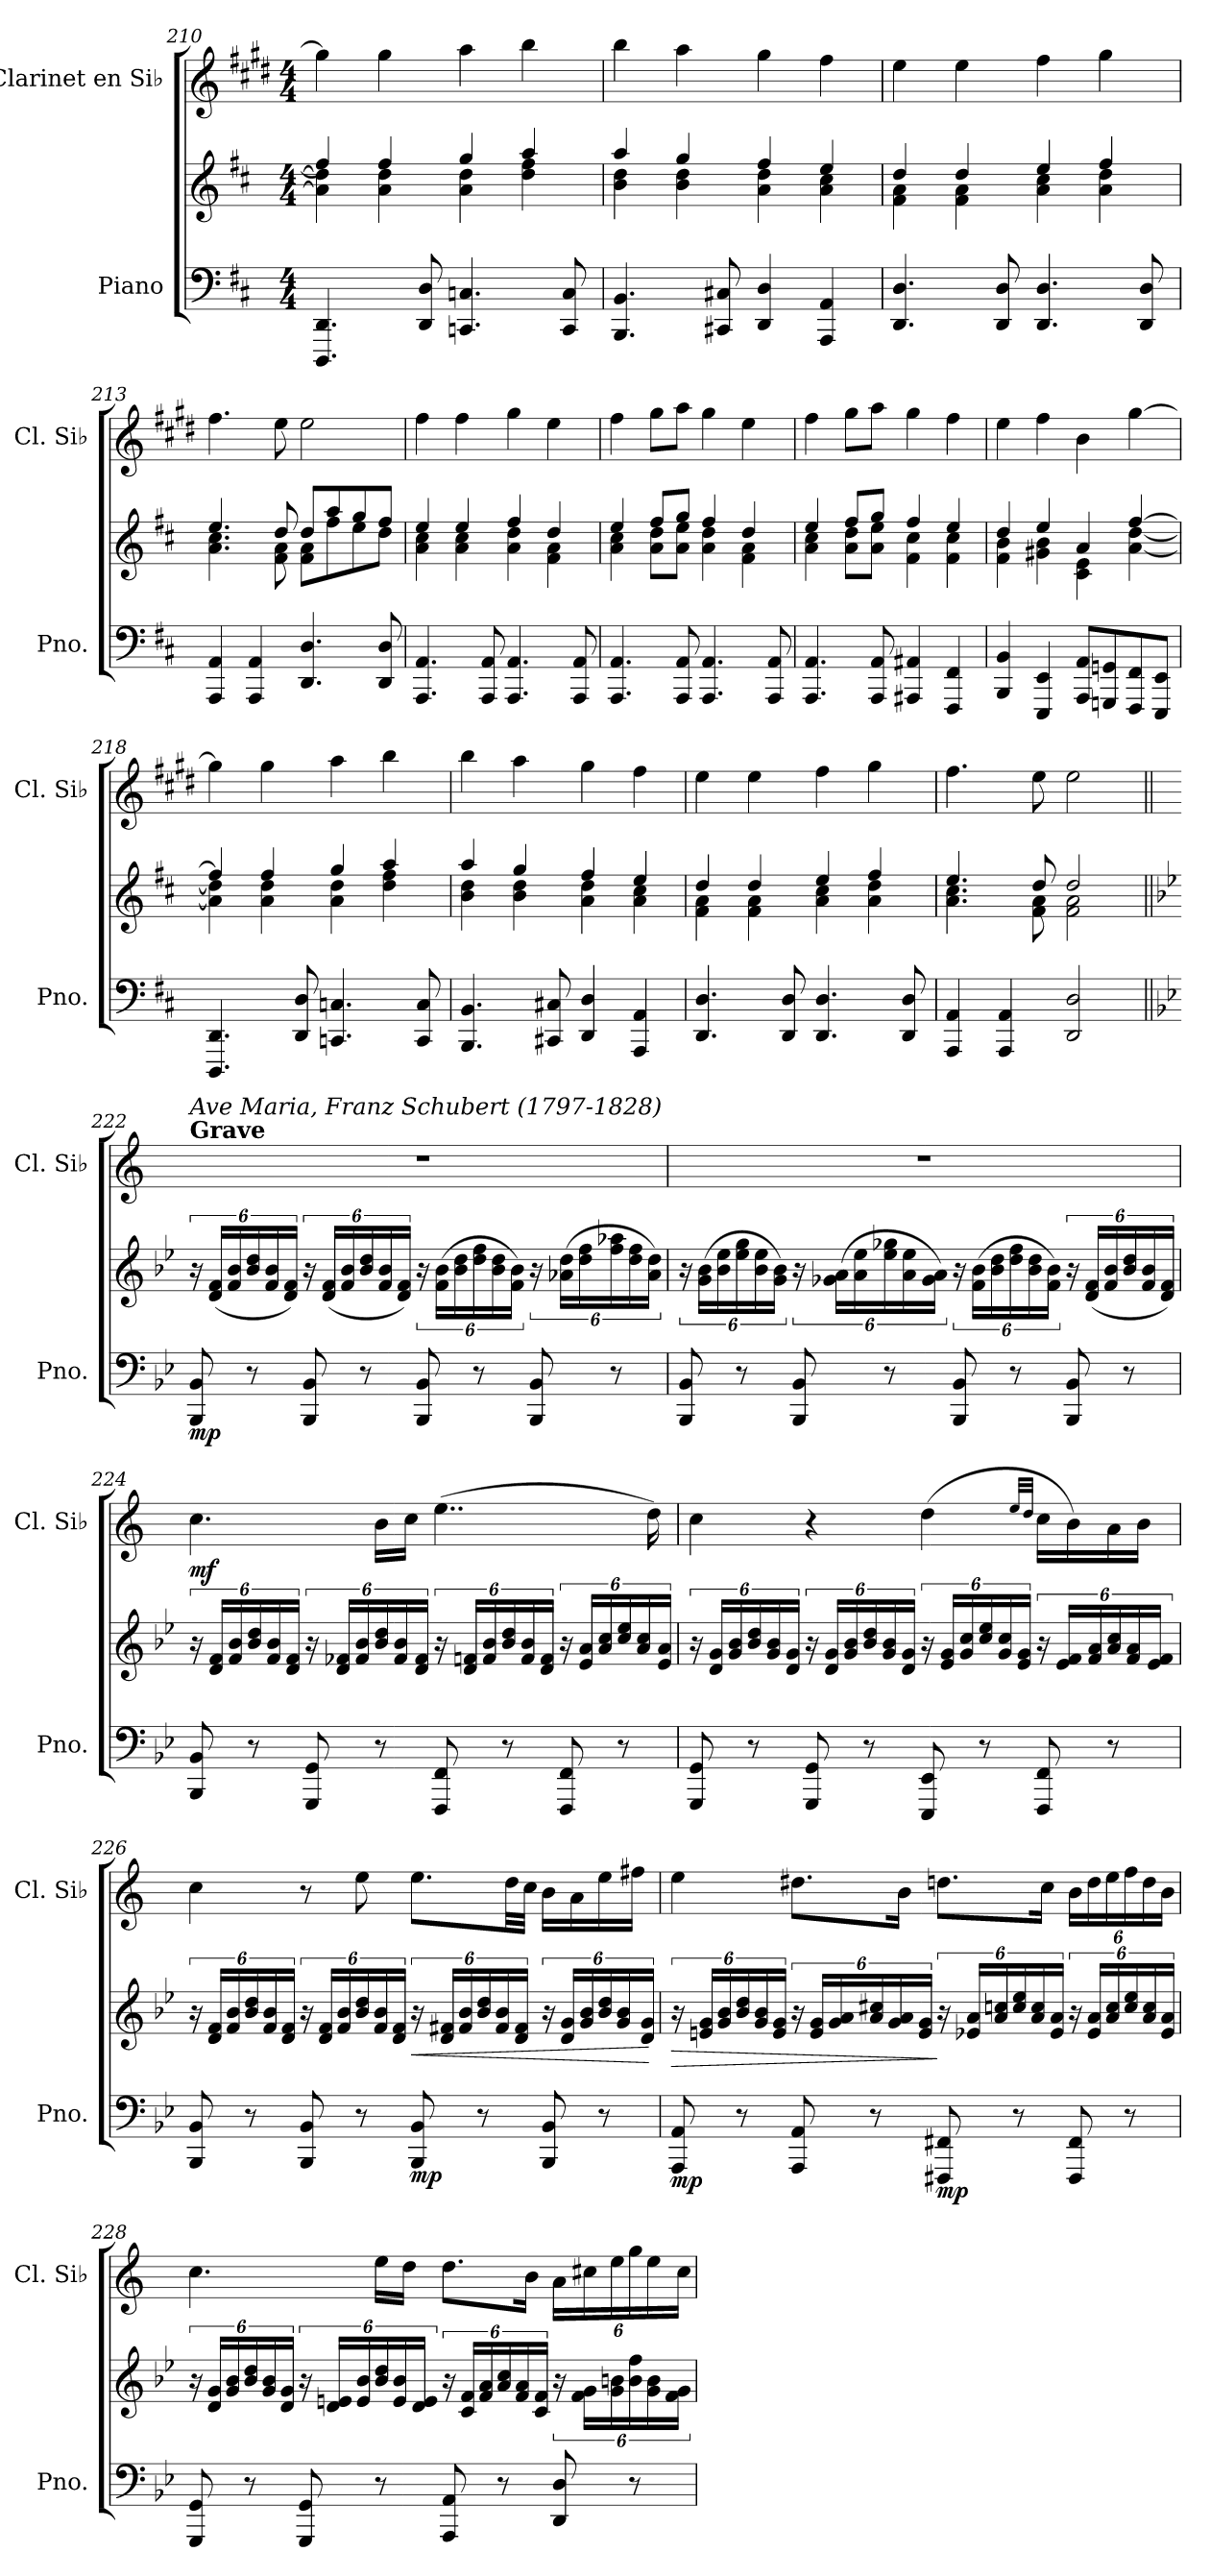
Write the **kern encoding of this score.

**kern	**kern	**dynam	**kern	**dynam
*part2	*part2	*part2	*part1	*part1
*staff3	*staff2	*staff2/3	*staff1	*staff1
*I"Piano	*	*	*I"Clarinet en Si♭	*
*I'Pno.	*	*	*I'Cl. Si♭	*
*clefF4	*clefG2	*	*clefG2	*
*	*	*	*ITrd1c2	*
*k[f#c#]	*k[f#c#]	*	*k[f#c#]	*
*M4/4	*M4/4	*	*M4/4	*
=210	=210	=210	=210	=210
*	*^	*	*	*
4.DDD/ 4.DD/	4ff#/]	4a\] 4dd\]	.	4ff#\]	.
.	4ff#/	4a\ 4dd\	.	4ff#\	.
8DD/ 8D/	.	.	.	.	.
4.CCn/ 4.Cn/	4gg/	4a\ 4dd\	.	4gg\	.
.	4aa/	4dd\ 4ff#\	.	4aa\	.
8CC/ 8C/	.	.	.	.	.
=211	=211	=211	=211	=211	=211
4.BBB/ 4.BB/	4aa/	4b\ 4dd\	.	4aa\	.
.	4gg/	4b\ 4dd\	.	4gg\	.
8CC#X/ 8C#X/	.	.	.	.	.
4DD/ 4D/	4ff#/	4a\ 4dd\	.	4ff#\	.
4AAA/ 4AA/	4ee/	4a\ 4cc#\	.	4ee\	.
=212	=212	=212	=212	=212	=212
4.DD/ 4.D/	4dd/	4f#\ 4a\	.	4dd\	.
.	4dd/	4f#\ 4a\	.	4dd\	.
8DD/ 8D/	.	.	.	.	.
4.DD/ 4.D/	4ee/	4a\ 4cc#\	.	4ee\	.
.	4ff#/	4a\ 4dd\	.	4ff#\	.
8DD/ 8D/	.	.	.	.	.
!!LO:PB:g=z
=213	=213	=213	=213	=213	=213
4AAA/ 4AA/	4.ee/	4.a\ 4.cc#\	.	4.ee\	.
4AAA/ 4AA/	.	.	.	.	.
.	8dd/	8f#\ 8a\	.	8dd\	.
4.DD/ 4.D/	8dd/L	8f#\ 8a\L	.	2dd\	.
.	8aa/	8ff#\	.	.	.
.	8gg/	8ee\	.	.	.
8DD/ 8D/	8ff#/J	8dd\J	.	.	.
=214	=214	=214	=214	=214	=214
4.AAA/ 4.AA/	4ee/	4a\ 4cc#\	.	4ee\	.
.	4ee/	4a\ 4cc#\	.	4ee\	.
8AAA/ 8AA/	.	.	.	.	.
4.AAA/ 4.AA/	4ff#/	4a\ 4dd\	.	4ff#\	.
.	4dd/	4f#\ 4a\	.	4dd\	.
8AAA/ 8AA/	.	.	.	.	.
=215	=215	=215	=215	=215	=215
4.AAA/ 4.AA/	4ee/	4a\ 4cc#\	.	4ee\	.
.	8ff#/L	8a\ 8dd\L	.	8ff#\L	.
8AAA/ 8AA/	8gg/J	8a\ 8ee\J	.	8gg\J	.
4.AAA/ 4.AA/	4ff#/	4a\ 4dd\	.	4ff#\	.
.	4dd/	4f#\ 4a\	.	4dd\	.
8AAA/ 8AA/	.	.	.	.	.
=216	=216	=216	=216	=216	=216
4.AAA/ 4.AA/	4ee/	4a\ 4cc#\	.	4ee\	.
.	8ff#/L	8a\ 8dd\L	.	8ff#\L	.
8AAA/ 8AA/	8gg/J	8a\ 8ee\J	.	8gg\J	.
4AAA#X/ 4AA#X/	4ff#/	4f#\ 4cc#\	.	4ff#\	.
4FFF#/ 4FF#/	4ee/	4f#\ 4cc#\	.	4ee\	.
!!LO:LB:g=z
=217	=217	=217	=217	=217	=217
4BBB/ 4BB/	4dd/	4f#\ 4b\	.	4dd\	.
4EEE/ 4EE/	4ee/	4g#X\ 4b\	.	4ee\	.
8AAA/ 8AA/L	4a/	4c#\ 4e\	.	4a\	.
8GGGn/ 8GGn/	.	.	.	.	.
8FFF#/ 8FF#/	[4ff#/	[4a\ [4dd\	.	[4ff#\	.
8EEE/ 8EE/J	.	.	.	.	.
=218	=218	=218	=218	=218	=218
4.DDD/ 4.DD/	4ff#/]	4a\] 4dd\]	.	4ff#\]	.
.	4ff#/	4a\ 4dd\	.	4ff#\	.
8DD/ 8D/	.	.	.	.	.
4.CCn/ 4.Cn/	4gg/	4a\ 4dd\	.	4gg\	.
.	4aa/	4dd\ 4ff#\	.	4aa\	.
8CC/ 8C/	.	.	.	.	.
=219	=219	=219	=219	=219	=219
4.BBB/ 4.BB/	4aa/	4b\ 4dd\	.	4aa\	.
.	4gg/	4b\ 4dd\	.	4gg\	.
8CC#X/ 8C#X/	.	.	.	.	.
4DD/ 4D/	4ff#/	4a\ 4dd\	.	4ff#\	.
4AAA/ 4AA/	4ee/	4a\ 4cc#\	.	4ee\	.
=220	=220	=220	=220	=220	=220
*	*	*	*	*MM130	*
4.DD/ 4.D/	4dd/	4f#\ 4a\	.	4dd\	.
.	4dd/	4f#\ 4a\	.	4dd\	.
8DD/ 8D/	.	.	.	.	.
*	*	*	*	*MM110	*
4.DD/ 4.D/	4ee/	4a\ 4cc#\	.	4ee\	.
.	4ff#/	4a\ 4dd\	.	4ff#\	.
8DD/ 8D/	.	.	.	.	.
=221	=221	=221	=221	=221	=221
*	*	*	*	*MM100	*
4AAA/ 4AA/	4.ee/	4.a\ 4.cc#\	.	4.ee\	.
4AAA/ 4AA/	.	.	.	.	.
*	*	*	*	*MM80	*
.	8dd/	8f#\ 8a\	.	8dd\	.
2DD/ 2D/	2dd/	2f#\ 2a\	.	2dd\	.
*	*v	*v	*	*	*
!!LO:LB:g=z
=222||	=222||	=222||	=222||	=222||
*k[b-e-]	*k[b-e-]	*	*k[b-e-]	*
*	*^	*	*	*
!	!	!	!	!LO:TX:a:B:t=Grave	!
!	!	!	!	!LO:TX:i:t=Ave Maria, Franz Schubert (1797-1828)	!
!	!	!	!LO:DY:b=2	!	!
*	*v	*v	*	*	*
8BBB-/ 8BB-/	24r	mp	1r	.
.	(<24d/ 24f/LL	.	.	.
.	24f/ 24b-/	.	.	.
8r	24b-/ 24dd/	.	.	.
.	24f/ 24b-/	.	.	.
.	24d/ 24f/JJ)	.	.	.
8BBB-/ 8BB-/	24r	.	.	.
.	(<24d/ 24f/LL	.	.	.
.	24f/ 24b-/	.	.	.
8r	24b-/ 24dd/	.	.	.
.	24f/ 24b-/	.	.	.
.	24d/ 24f/JJ)	.	.	.
8BBB-/ 8BB-/	24r	.	.	.
.	(>24f\ 24b-\LL	.	.	.
.	24b-\ 24dd\	.	.	.
8r	24dd\ 24ff\	.	.	.
.	24b-\ 24dd\	.	.	.
.	24f\ 24b-\JJ)	.	.	.
8BBB-/ 8BB-/	24r	.	.	.
.	(>24a-X\ 24dd\LL	.	.	.
.	24dd\ 24ff\	.	.	.
8r	24ff\ 24aa-X\	.	.	.
.	24dd\ 24ff\	.	.	.
.	24a-\ 24dd\JJ)	.	.	.
!!LO:LB:g=z
=223	=223	=223	=223	=223
8BBB-/ 8BB-/	24r	.	1r	.
.	(>24g\ 24b-\LL	.	.	.
.	24b-\ 24ee-\	.	.	.
8r	24ee-\ 24gg\	.	.	.
.	24b-\ 24ee-\	.	.	.
.	24g\ 24b-\JJ)	.	.	.
8BBB-/ 8BB-/	24r	.	.	.
.	(>24g-X\ 24a\LL	.	.	.
.	24a\ 24ee-\	.	.	.
8r	24ee-\ 24gg-X\	.	.	.
.	24a\ 24ee-\	.	.	.
.	24g-\ 24a\JJ)	.	.	.
8BBB-/ 8BB-/	24r	.	.	.
.	(>24f\ 24b-\LL	.	.	.
.	24b-\ 24dd\	.	.	.
8r	24dd\ 24ff\	.	.	.
.	24b-\ 24dd\	.	.	.
.	24f\ 24b-\JJ)	.	.	.
8BBB-/ 8BB-/	24r	.	.	.
.	(<24d/ 24f/LL	.	.	.
.	24f/ 24b-/	.	.	.
8r	24b-/ 24dd/	.	.	.
.	24f/ 24b-/	.	.	.
.	24d/ 24f/JJ)	.	.	.
!!LO:PB:g=z
=224	=224	=224	=224	=224
!	!	!	!	!LO:DY:b
8BBB-/ 8BB-/	24r	.	4.b-\	mf
.	24d/ 24f/LL	.	.	.
.	24f/ 24b-/	.	.	.
8r	24b-/ 24dd/	.	.	.
.	24f/ 24b-/	.	.	.
.	24d/ 24f/JJ	.	.	.
8GGG/ 8GG/	24r	.	.	.
.	24d/ 24f-X/LL	.	.	.
.	24f-/ 24b-/	.	.	.
8r	24b-/ 24dd/	.	16a\LL	.
.	24f-/ 24b-/	.	.	.
.	.	.	16b-\JJ	.
.	24d/ 24f-/JJ	.	.	.
8FFF/ 8FF/	24r	.	(>4..dd\	.
.	24d/ 24fn/LL	.	.	.
.	24f/ 24b-/	.	.	.
8r	24b-/ 24dd/	.	.	.
.	24f/ 24b-/	.	.	.
.	24d/ 24f/JJ	.	.	.
8FFF/ 8FF/	24r	.	.	.
.	24e-/ 24a/LL	.	.	.
.	24a/ 24cc/	.	.	.
8r	24cc/ 24ee-/	.	.	.
.	24a/ 24cc/	.	.	.
.	.	.	16cc\)	.
.	24e-/ 24a/JJ	.	.	.
!!LO:LB:g=z
=225	=225	=225	=225	=225
8GGG/ 8GG/	24r	.	4b-\	.
.	24d/ 24g/LL	.	.	.
.	24g/ 24b-/	.	.	.
8r	24b-/ 24dd/	.	.	.
.	24g/ 24b-/	.	.	.
.	24d/ 24g/JJ	.	.	.
8GGG/ 8GG/	24r	.	4r	.
.	24d/ 24g/LL	.	.	.
.	24g/ 24b-/	.	.	.
8r	24b-/ 24dd/	.	.	.
.	24g/ 24b-/	.	.	.
.	24d/ 24g/JJ	.	.	.
8EEE-/ 8EE-/	24r	.	(>4cc\	.
.	24e-/ 24g/LL	.	.	.
.	24g/ 24cc/	.	.	.
8r	24cc/ 24ee-/	.	.	.
.	24g/ 24cc/	.	.	.
.	24e-/ 24g/JJ	.	.	.
.	.	.	32qdd/LLL	.
.	.	.	32qcc/JJJ	.
8FFF/ 8FF/	24r	.	16b-\LL	.
.	24e-/ 24f/LL	.	.	.
.	.	.	16a\)	.
.	24f/ 24a/	.	.	.
8r	24a/ 24cc/	.	16g\	.
.	24f/ 24a/	.	.	.
.	.	.	16a\JJ	.
.	24e-/ 24f/JJ	.	.	.
!!LO:LB:g=z
=226	=226	=226	=226	=226
8BBB-/ 8BB-/	24r	.	4b-\	.
.	24d/ 24f/LL	.	.	.
.	24f/ 24b-/	.	.	.
8r	24b-/ 24dd/	.	.	.
.	24f/ 24b-/	.	.	.
.	24d/ 24f/JJ	.	.	.
8BBB-/ 8BB-/	24r	.	8r	.
.	24d/ 24f/LL	.	.	.
.	24f/ 24b-/	.	.	.
8r	24b-/ 24dd/	.	8dd\	.
.	24f/ 24b-/	.	.	.
.	24d/ 24f/JJ	.	.	.
!	!	!LO:HP:b	!	!
!	!	!LO:DY:n=1:b=2	!	!
8BBB-/ 8BB-/	24r	< mp	8.dd\L	.
.	24d/ 24f#X/LL	.	.	.
.	24f#/ 24b-/	.	.	.
8r	24b-/ 24dd/	.	.	.
.	24f#/ 24b-/	.	.	.
.	.	.	32cc\LL	.
.	24d/ 24f#/JJ	.	.	.
.	.	.	32b-\JJJ	.
8BBB-/ 8BB-/	24r	.	16a\LL	.
.	24d/ 24g/LL	.	.	.
.	.	.	16g\	.
.	24g/ 24b-/	.	.	.
8r	24b-/ 24dd/	.	16dd\	.
.	24g/ 24b-/	.	.	.
.	.	.	16een\JJ	.
.	24d/ 24g/JJ	.	.	.
.	.	[	.	.
!!LO:LB:g=z
=227	=227	=227	=227	=227
!	!	!LO:HP:b	!	!
!	!	!LO:DY:n=1:b=2	!	!
8AAA/ 8AA/	24r	> mp	4dd\	.
.	24en/ 24g/LL	.	.	.
.	24g/ 24b-/	.	.	.
8r	24b-/ 24dd/	.	.	.
.	24g/ 24b-/	.	.	.
.	24e/ 24g/JJ	.	.	.
8AAA/ 8AA/	24r	.	8.cc#X\L	.
.	24e/ 24g/LL	.	.	.
.	24g/ 24a/	.	.	.
8r	24a/ 24cc#X/	.	.	.
.	24g/ 24a/	.	.	.
.	.	.	16a\Jk	.
.	24e/ 24g/JJ	.	.	.
!	!	!LO:DY:n=2:b=2	!	!
8FFF#X/ 8FF#X/	24r	] mp	8.ccn\L	.
.	24e-X/ 24a/LL	.	.	.
.	24a/ 24ccn/	.	.	.
8r	24cc/ 24ee-/	.	.	.
.	24a/ 24cc/	.	.	.
.	.	.	16b-\Jk	.
.	24e-/ 24a/JJ	.	.	.
*	*	*	*Xbrackettup	*
8FFF#/ 8FF#/	24r	.	24a\LL	.
.	24e-/ 24a/LL	.	24cc\	.
.	24a/ 24cc/	.	24dd\	.
8r	24cc/ 24ee-/	.	24ee-\	.
.	24a/ 24cc/	.	24cc\	.
.	24e-/ 24a/JJ	.	24a\JJ	.
!!LO:PB:g=z
=228	=228	=228	=228	=228
8GGG/ 8GG/	24r	.	4.b-\	.
.	24d/ 24g/LL	.	.	.
.	24g/ 24b-/	.	.	.
8r	24b-/ 24dd/	.	.	.
.	24g/ 24b-/	.	.	.
.	24d/ 24g/JJ	.	.	.
8GGG/ 8GG/	24r	.	.	.
.	24d/ 24en/LL	.	.	.
.	24e/ 24b-/	.	.	.
8r	24b-/ 24dd/	.	16dd\LL	.
.	24e/ 24b-/	.	.	.
.	.	.	16cc\JJ	.
.	24d/ 24e/JJ	.	.	.
8AAA/ 8AA/	24r	.	8.cc\L	.
.	24c/ 24f/LL	.	.	.
.	24f/ 24a/	.	.	.
8r	24a/ 24cc/	.	.	.
.	24f/ 24a/	.	.	.
.	.	.	16a\Jk	.
.	24c/ 24f/JJ	.	.	.
8DD/ 8D/	24r	.	24g\LL	.
.	24f\ 24g\LL	.	24bn\	.
.	24g\ 24bn\	.	24dd\	.
8r	24b\ 24ff\	.	24ff\	.
.	24g\ 24b\	.	24dd\	.
.	24f\ 24g\JJ	.	24b\JJ	.
=	=	=	=	=
*-	*-	*-	*-	*-
